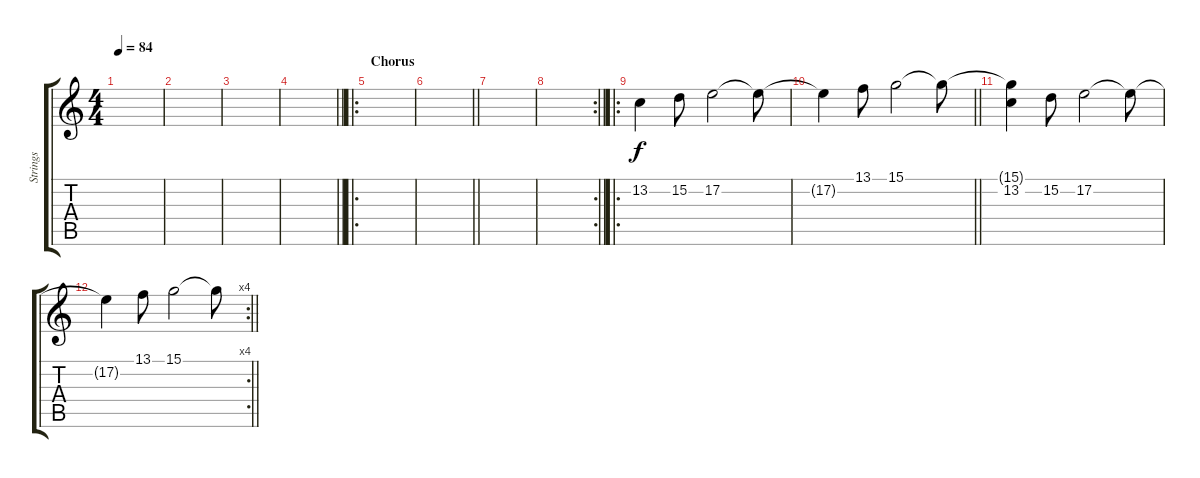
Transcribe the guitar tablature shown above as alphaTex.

\track ("Strings" "Strings") {instrument stringensemble1}
\staff {score tabs}
\tuning (E4 B3 G3 D3 A2 E2) {hide}
\ts (4 4)
\tempo 84
\clef g2
\ks c
|
|
|
\barLineRight lightlight
|
\ro
\section ("" "Chorus")
|
\barLineRight lightlight
|
|
\rc 2
\barLineRight lightlight
|
\ro
13.2.4 15.2.8 17.2.2 17.2{t}.8 |
\barLineRight lightlight
17.2{t}.4 13.1.8 15.1.2 15.1{t}.8 |
(15.1{t} 13.2).4 15.2.8 17.2.2 17.2{t}.8 |
\rc 4
\barLineRight lightlight
17.2{t}.4 13.1.8 15.1.2 15.1{t}.8
